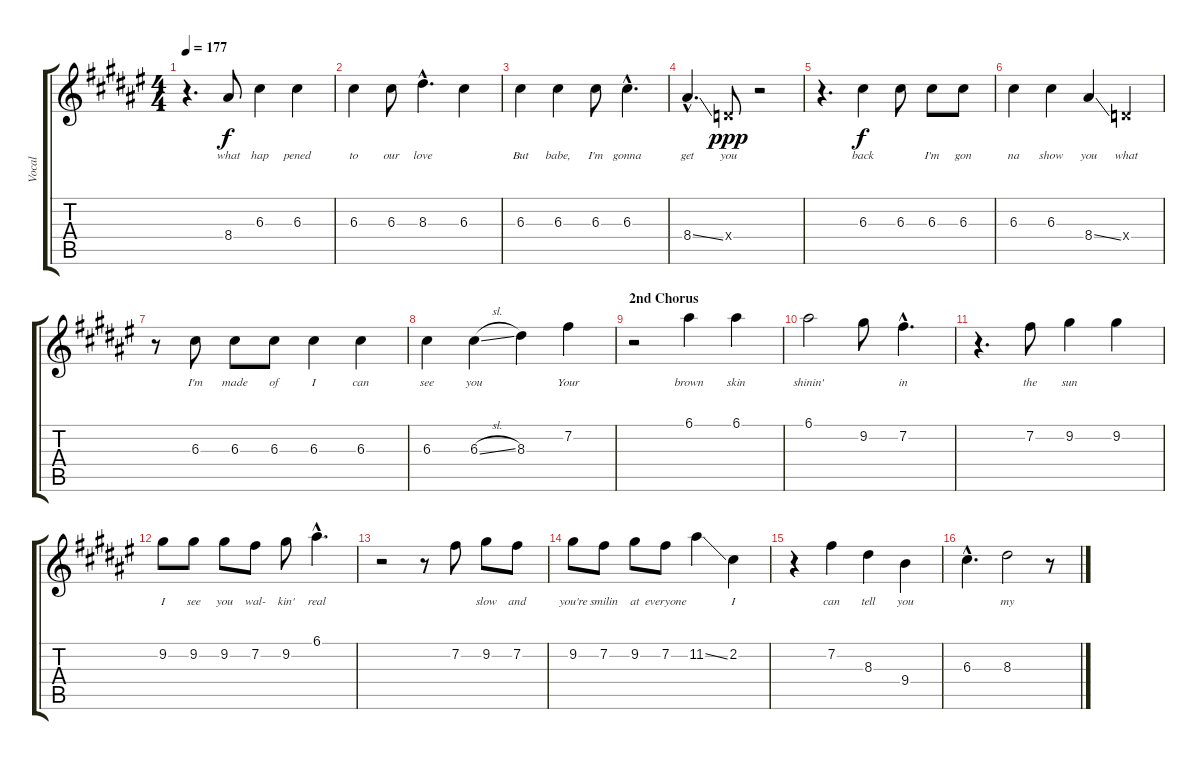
\track ("Vocal" "Vocal") {instrument electricguitarjazz}
\staff {score tabs}
\tuning (E4 B3 G3 D3 A2 E2) {hide}
\ts (4 4)
\tempo 177
\clef g2
\ks d#minor
r.4{d dy ppp} 8.4.8{lyrics (0 "what") lyrics (1 "") lyrics (2 "") lyrics (3 "") lyrics (4 "") dy f} 6.3.4{lyrics (0 "hap") lyrics (1 "") lyrics (2 "") lyrics (3 "") lyrics (4 "")} 6.3.4{lyrics (0 "pened") lyrics (1 "") lyrics (2 "") lyrics (3 "") lyrics (4 "")} |
6.3.4{lyrics (0 "to") lyrics (1 "") lyrics (2 "") lyrics (3 "") lyrics (4 "")} 6.3.8{lyrics (0 "our") lyrics (1 "") lyrics (2 "") lyrics (3 "") lyrics (4 "")} 8.3{hac}.4{d lyrics (0 "love") lyrics (1 "") lyrics (2 "") lyrics (3 "") lyrics (4 "")} 6.3.4{lyrics (0 "") lyrics (1 "") lyrics (2 "") lyrics (3 "") lyrics (4 "")} |
6.3.4{lyrics (0 "But") lyrics (1 "") lyrics (2 "") lyrics (3 "") lyrics (4 "")} 6.3.4{lyrics (0 "babe,") lyrics (1 "") lyrics (2 "") lyrics (3 "") lyrics (4 "")} 6.3.8{lyrics (0 "I'm") lyrics (1 "") lyrics (2 "") lyrics (3 "") lyrics (4 "")} 6.3{hac}.4{d lyrics (0 "gonna") lyrics (1 "") lyrics (2 "") lyrics (3 "") lyrics (4 "")} |
8.4{ss hac}.4{d lyrics (0 "get") lyrics (1 "") lyrics (2 "") lyrics (3 "") lyrics (4 "")} 0.4{x}.8{lyrics (0 "you") lyrics (1 "") lyrics (2 "") lyrics (3 "") lyrics (4 "") dy ppp} r.2 |
r.4{d} 6.3.4{lyrics (0 "back") lyrics (1 "") lyrics (2 "") lyrics (3 "") lyrics (4 "") dy f} 6.3.8{lyrics (0 "") lyrics (1 "") lyrics (2 "") lyrics (3 "") lyrics (4 "")} 6.3.8{lyrics (0 "I'm") lyrics (1 "") lyrics (2 "") lyrics (3 "") lyrics (4 "")} 6.3.8{lyrics (0 "gon") lyrics (1 "") lyrics (2 "") lyrics (3 "") lyrics (4 "")} |
6.3.4{lyrics (0 "na") lyrics (1 "") lyrics (2 "") lyrics (3 "") lyrics (4 "")} 6.3.4{lyrics (0 "show") lyrics (1 "") lyrics (2 "") lyrics (3 "") lyrics (4 "")} 8.4{ss}.4{lyrics (0 "you") lyrics (1 "") lyrics (2 "") lyrics (3 "") lyrics (4 "")} 0.4{x}.4{lyrics (0 "what") lyrics (1 "") lyrics (2 "") lyrics (3 "") lyrics (4 "")} |
r.8 6.3.8{lyrics (0 "I'm") lyrics (1 "") lyrics (2 "") lyrics (3 "") lyrics (4 "")} 6.3.8{lyrics (0 "made") lyrics (1 "") lyrics (2 "") lyrics (3 "") lyrics (4 "")} 6.3.8{lyrics (0 "of") lyrics (1 "") lyrics (2 "") lyrics (3 "") lyrics (4 "")} 6.3.4{lyrics (0 "I") lyrics (1 "") lyrics (2 "") lyrics (3 "") lyrics (4 "")} 6.3.4{lyrics (0 "can") lyrics (1 "") lyrics (2 "") lyrics (3 "") lyrics (4 "")} |
6.3.4{lyrics (0 "see") lyrics (1 "") lyrics (2 "") lyrics (3 "") lyrics (4 "")} 6.3{sl}.4{lyrics (0 "you") lyrics (1 "") lyrics (2 "") lyrics (3 "") lyrics (4 "")} 8.3.4{lyrics (0 "") lyrics (1 "") lyrics (2 "") lyrics (3 "") lyrics (4 "")} 7.2.4{lyrics (0 "Your") lyrics (1 "") lyrics (2 "") lyrics (3 "") lyrics (4 "")} |
\section ("" "2nd Chorus")
r.2 6.1.4{lyrics (0 "brown") lyrics (1 "") lyrics (2 "") lyrics (3 "") lyrics (4 "")} 6.1.4{lyrics (0 "skin") lyrics (1 "") lyrics (2 "") lyrics (3 "") lyrics (4 "")} |
6.1.2{lyrics (0 "shinin'") lyrics (1 "") lyrics (2 "") lyrics (3 "") lyrics (4 "")} 9.2.8{lyrics (0 "") lyrics (1 "") lyrics (2 "") lyrics (3 "") lyrics (4 "")} 7.2{hac}.4{d lyrics (0 "in") lyrics (1 "") lyrics (2 "") lyrics (3 "") lyrics (4 "")} |
r.4{d} 7.2.8{lyrics (0 "the") lyrics (1 "") lyrics (2 "") lyrics (3 "") lyrics (4 "")} 9.2.4{lyrics (0 "sun") lyrics (1 "") lyrics (2 "") lyrics (3 "") lyrics (4 "")} 9.2.4{lyrics (0 "") lyrics (1 "") lyrics (2 "") lyrics (3 "") lyrics (4 "")} |
9.2.8{lyrics (0 "I") lyrics (1 "") lyrics (2 "") lyrics (3 "") lyrics (4 "")} 9.2.8{lyrics (0 "see") lyrics (1 "") lyrics (2 "") lyrics (3 "") lyrics (4 "")} 9.2.8{lyrics (0 "you") lyrics (1 "") lyrics (2 "") lyrics (3 "") lyrics (4 "")} 7.2.8{lyrics (0 "wal-") lyrics (1 "") lyrics (2 "") lyrics (3 "") lyrics (4 "")} 9.2.8{lyrics (0 "kin'") lyrics (1 "") lyrics (2 "") lyrics (3 "") lyrics (4 "")} 6.1{hac}.4{d lyrics (0 "real") lyrics (1 "") lyrics (2 "") lyrics (3 "") lyrics (4 "")} |
r.2 r.8 7.2.8{lyrics (0 "") lyrics (1 "") lyrics (2 "") lyrics (3 "") lyrics (4 "")} 9.2.8{lyrics (0 "slow") lyrics (1 "") lyrics (2 "") lyrics (3 "") lyrics (4 "")} 7.2.8{lyrics (0 "and") lyrics (1 "") lyrics (2 "") lyrics (3 "") lyrics (4 "")} |
9.2.8{lyrics (0 "you're") lyrics (1 "") lyrics (2 "") lyrics (3 "") lyrics (4 "")} 7.2.8{lyrics (0 "smilin") lyrics (1 "") lyrics (2 "") lyrics (3 "") lyrics (4 "")} 9.2.8{lyrics (0 "at") lyrics (1 "") lyrics (2 "") lyrics (3 "") lyrics (4 "")} 7.2.8{lyrics (0 "everyone") lyrics (1 "") lyrics (2 "") lyrics (3 "") lyrics (4 "")} 11.2{ss}.4{lyrics (0 "") lyrics (1 "") lyrics (2 "") lyrics (3 "") lyrics (4 "")} 2.2.4{lyrics (0 "I") lyrics (1 "") lyrics (2 "") lyrics (3 "") lyrics (4 "")} |
r.4 7.2.4{lyrics (0 "can") lyrics (1 "") lyrics (2 "") lyrics (3 "") lyrics (4 "")} 8.3.4{lyrics (0 "tell") lyrics (1 "") lyrics (2 "") lyrics (3 "") lyrics (4 "")} 9.4.4{lyrics (0 "you") lyrics (1 "") lyrics (2 "") lyrics (3 "") lyrics (4 "")} |
6.3{hac}.4{d lyrics (0 "") lyrics (1 "") lyrics (2 "") lyrics (3 "") lyrics (4 "")} 8.3.2{lyrics (0 "my") lyrics (1 "") lyrics (2 "") lyrics (3 "") lyrics (4 "")} r.8
